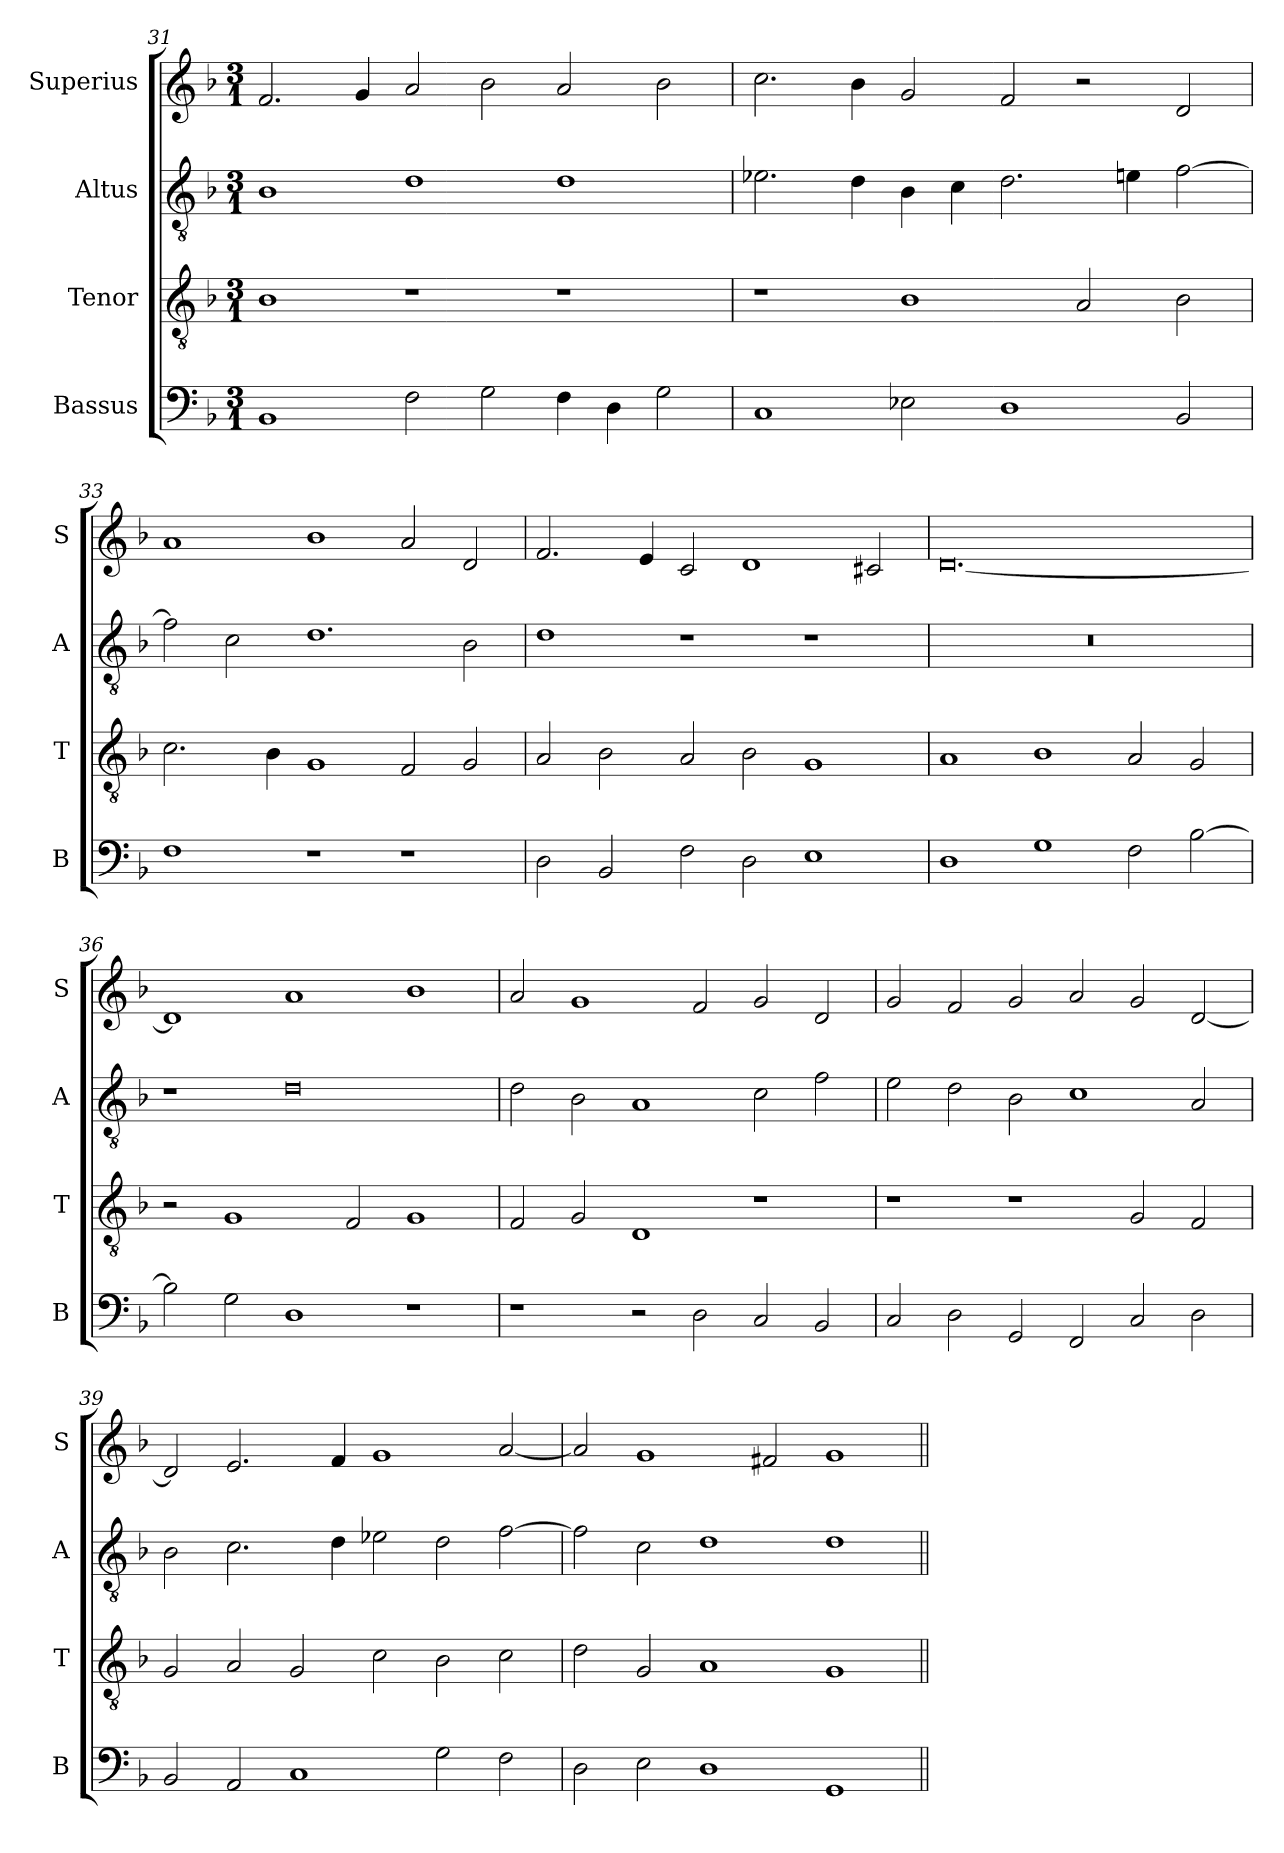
**kern	**kern	**kern	**kern
*part4	*part3	*part2	*part1
*staff4	*staff3	*staff2	*staff1
*I"Bassus	*I"Tenor	*I"Altus	*I"Superius
*I'B	*I'T	*I'A	*I'S
*clefF4	*clefGv2	*clefGv2	*clefG2
*k[b-]	*k[b-]	*k[b-]	*k[b-]
*M3/1	*M3/1	*M3/1	*M3/1
=31	=31	=31	=31
1BB-	1B-	1B-	2.f/
.	.	.	4g/
2F\	1r	1d	2a/
2G\	.	.	2b-\
4F\	1r	1d	2a/
4D\	.	.	.
2G\	.	.	2b-\
=32	=32	=32	=32
1C	1r	2.e-X\	2.cc\
.	.	4d\	4b-\
2E-X\	1B-	4B-\	2g/
.	.	4c\	.
1D	.	2.d\	2f/
.	2A/	.	2r
.	.	4en\	.
2BB-/	2B-\	[2f\	2d/
=33	=33	=33	=33
1F	2.c\	2f\]	1a
.	.	2c\	.
.	4B-\	.	.
1r	1G	1.d	1b-
1r	2F/	.	2a/
.	2G/	2B-\	2d/
=34	=34	=34	=34
2D\	2A/	1d	2.f/
2BB-/	2B-\	.	.
.	.	.	4e/
2F\	2A/	1r	2c/
2D\	2B-\	.	1d
1E	1G	1r	.
.	.	.	2c#X/
=35	=35	=35	=35
1D	1A	0.r	[0.d
1G	1B-	.	.
2F\	2A/	.	.
[2B-\	2G/	.	.
=36	=36	=36	=36
2B-\]	2r	1r	1d]
2G\	1G	.	.
1D	.	0d	1a
.	2F/	.	.
1r	1G	.	1b-
=37	=37	=37	=37
1r	2F/	2d\	2a/
.	2G/	2B-\	1g
2r	1D	1A	.
2D\	.	.	2f/
2C/	1r	2c\	2g/
2BB-/	.	2f\	2d/
=38	=38	=38	=38
2C/	1r	2e\	2g/
2D\	.	2d\	2f/
2GG/	1r	2B-\	2g/
2FF/	.	1c	2a/
2C/	2G/	.	2g/
2D\	2F/	2A/	[2d/
=39	=39	=39	=39
2BB-/	2G/	2B-\	2d/]
2AA/	2A/	2.c\	2.e/
1C	2G/	.	.
.	.	4d\	4f/
.	2c\	2e-X\	1g
2G\	2B-\	2d\	.
2F\	2c\	[2f\	[2a/
=40	=40	=40	=40
2D\	2d\	2f\]	2a/]
2E\	2G/	2c\	1g
1D	1A	1d	.
.	.	.	2f#X/
1GG	1G	1d	1g
=||	=||	=||	=||
*-	*-	*-	*-
